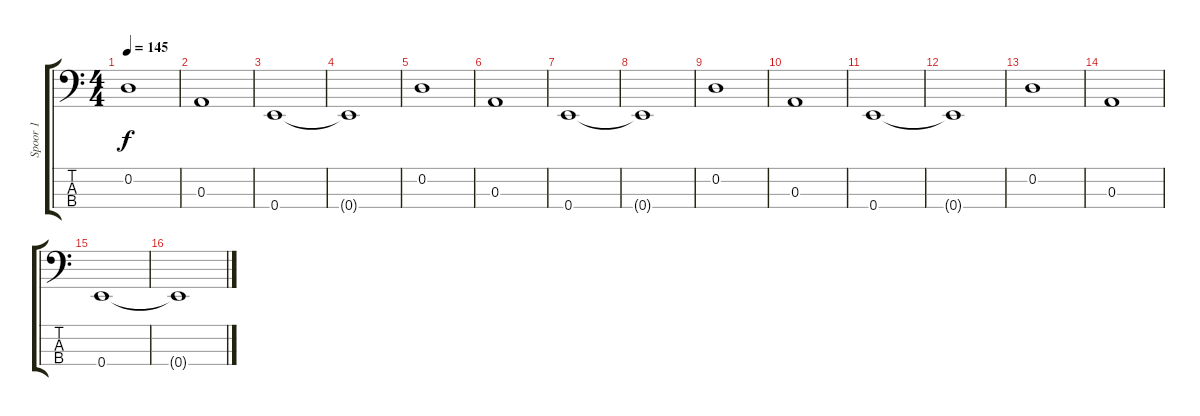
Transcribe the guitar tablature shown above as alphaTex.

\track ("Spoor 1" "Spoor 1") {instrument electricbassfinger}
\staff {score tabs}
\tuning (G2 D2 A1 E1) {hide}
\ts (4 4)
\tempo 145
\clef f4
\ks c
0.2.1{dy f} |
0.3.1 |
0.4.1 |
0.4{t}.1 |
0.2.1 |
0.3.1 |
0.4.1 |
0.4{t}.1 |
0.2.1 |
0.3.1 |
0.4.1 |
0.4{t}.1 |
0.2.1 |
0.3.1 |
0.4.1 |
0.4{t}.1
